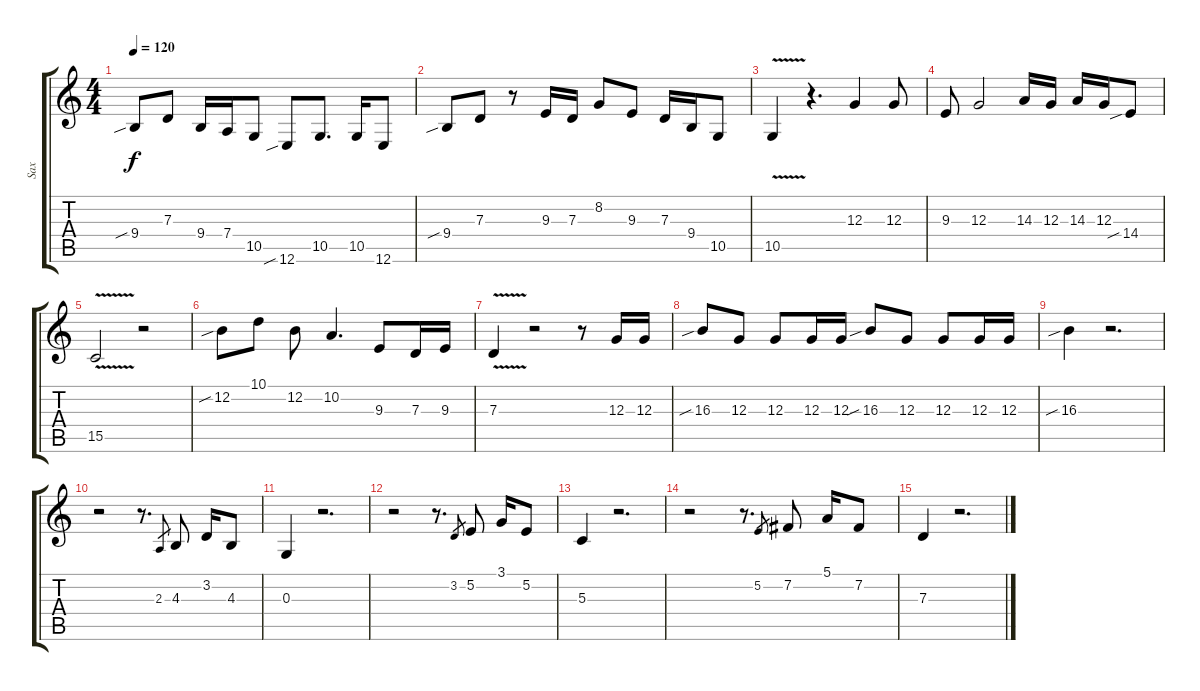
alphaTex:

\track ("Sax" "Sax") {mute instrument altosax}
\staff {score tabs}
\tuning (E4 B3 G3 D3 A2 E2) {hide}
\ts (4 4)
\tempo 120
\clef g2
\ks c
9.4{sib}.8{dy f} 7.3.8 9.4.16 7.4.16 10.5.8 12.6{sib}.8 10.5.8{d} 10.5.16 12.6.8 |
9.4{sib}.8 7.3.8 r.8 9.3.16 7.3.16 8.2.8 9.3.8 7.3.16 9.4.16 10.5.8 |
10.5{v}.4 r.4{d} 12.3.4 12.3.8 |
9.3.8 12.3.2 14.3.16 12.3.16 14.3.16 12.3.16 14.4{sib}.8 |
15.5{v}.2 r.2 |
12.2{sib}.8 10.1.8 12.2.8 10.2.4{d} 9.3.8 7.3.16 9.3.16 |
7.3{v}.4 r.2 r.8 12.3.16 12.3.16 |
16.3{sib}.8 12.3.8 12.3.8 12.3.16 12.3.16 16.3{sib}.8 12.3.8 12.3.8 12.3.16 12.3.16 |
16.3{sib}.4 r.2{d} |
r.2 r.8{d} 2.3.8{gr} 4.3.8 3.2.16 4.3.8 |
0.3.4 r.2{d} |
r.2 r.8{d} 3.2.8{gr} 5.2.8 3.1.16 5.2.8 |
5.3.4 r.2{d} |
r.2 r.8{d} 5.2.8{gr} 7.2.8 5.1.16 7.2.8 |
7.3.4 r.2{d}
